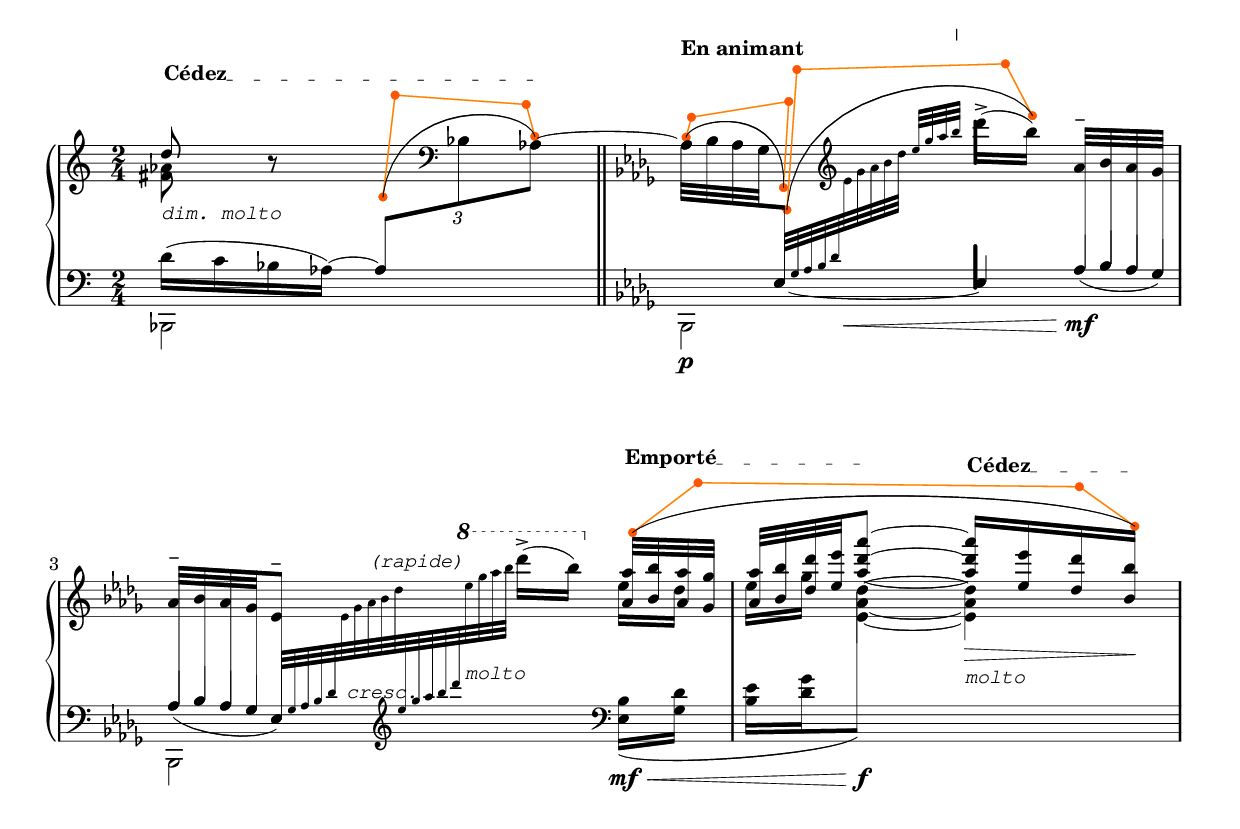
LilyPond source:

%
% Created (24/06/2020) by Paolo-Prete.
% This file is part of Spontini-Editor project.
%
% Spontini-Editor is free software: you can redistribute it and/or modify
% it under the terms of the GNU General Public License as published by
% the Free Software Foundation, either version 3 of the License, or
% (at your option) any later version.
% Spontini-Editor is distributed in the hope that it will be useful,
% but WITHOUT ANY WARRANTY; without even the implied warranty of
% MERCHANTABILITY or FITNESS FOR A PARTICULAR PURPOSE.  See the
% GNU General Public License for more details.
%
% You should have received a copy of the GNU General Public License
% along with Spontini-Editor. If not, see <http://www.gnu.org/licenses/>.
%

\include "../lib/ly/jssvg.ly"
\include "../lib/ly/tabular-functions.ly"
%
% Created (24/06/2020) by Paolo-Prete.
% This file is part of Spontini-Editor project.
%
% Spontini-Editor is free software: you can redistribute it and/or modify
% it under the terms of the GNU General Public License as published by
% the Free Software Foundation, either version 3 of the License, or
% (at your option) any later version.
% Spontini-Editor is distributed in the hope that it will be useful,
% but WITHOUT ANY WARRANTY; without even the implied warranty of
% MERCHANTABILITY or FITNESS FOR A PARTICULAR PURPOSE.  See the
% GNU General Public License for more details.
%
% You should have received a copy of the GNU General Public License
% along with Spontini-Editor. If not, see <http://www.gnu.org/licenses/>.
%

#(define volatinaFontSize -4.8)
volatina = #(define-music-function (parser location frac mus) (pair? ly:music?)
#{
   \override Voice.NoteHead.font-size = #volatinaFontSize
   \override Voice.Rest.font-size = #volatinaFontSize
   \override Voice.Accidental.font-size = #volatinaFontSize
   \override Voice.Script.font-size = #volatinaFontSize
   \once \override Voice.TupletBracket.stencil = ##f
   \once \override Voice.TupletNumber.stencil = ##f
   \tuplet $frac $mus
   \revert Voice.NoteHead.font-size
   \revert Voice.Rest.font-size
   \revert Voice.Accidental.font-size
   \revert Voice.Script.font-size
#})

shClefAtLeft = #(define-music-function (parser location num) (number?)
#{ \once\override Staff.Clef.X-extent = #(cons num num) #})

% Thanks to Harm, see: http://lilypond.1069038.n5.nabble.com/angle-of-a-tuplet-bracket-td55019.html
tupletAngles =
#(define-music-function (parser location y-off angl)(number? number?)
"
 angl is supposed to be the angle of the TupletBracket in degrees,
 y-off a (possible) offset in Y-direction
 "
#{
\once\override TupletBracket.after-line-breaking =
#(lambda (grob)
  (let* ((pos (ly:grob-property grob 'positions))
         (y-length (interval-length pos))
         (st (ly:tuplet-bracket::print grob))
         (st-x-ext (ly:stencil-extent st X))
         (st-x-length (interval-length st-x-ext))
         (alpha (degrees->radians angl))
         (new-start (+ (car pos) y-off))
         (new-y (* st-x-length (tan alpha))))
  (ly:grob-set-property! grob 'positions (cons new-start (+ new-start new-y)))))
#})

checkFontFile = #(define-scheme-function (parser location fontName fontFile) (string? string?)
(let
  ((warning (not (string-contains (ly:font-config-get-font-file fontName) fontFile))))
  (if warning
    (begin
      (display "\nwarning: font '")
      (display fontFile)
      (display "' not found!\n")
    )
  )
))

#(define dummyNum 0)
CHUNKSTART = {}
CHUNKEND = {}
COMMONDELIMITER = #(define-scheme-function (parser location) () (set! dummyNum 0))
SECTIONSTART = #(define-scheme-function (parser location sectionNum) (number?) (set! dummyNum 0))
LINKPAGEBREAK = #(define-scheme-function (parser location pbNum) (number?) (set! dummyNum 0))
SECTIONEND = #(define-scheme-function (parser location) () (set! dummyNum 0))
UNLINKPAGEBREAK = #(define-scheme-function (parser location) () (set! dummyNum 0))
pageBreakDummy = {}

\version "2.19.84"

%-------------------%
% START LAYOUT DEFS %
%-------------------%

setLayoutVars = {

#(set! volatinaFontSize -4.8)
\override Staff.VerticalAxisGroup.staff-staff-spacing =
#'((basic-distance . 9)
(minimum-distance . 12)
(maximum-distance . 9)
(padding . -9)
(stretchability . 0))
$(set! cpDiameter 0.4)
\set Score.proportionalNotationDuration = #(ly:make-moment 1/32)
\override Score.Script.padding = 0.4
\override Score.Stem.thickness = #1
\override Score.StaffSymbol.thickness = #0.55
\override Score.StaffSymbol.staff-space = #0.85
\override Score.Script.font-size = #-2
\override Score.DynamicText.font-size = #-1
\override Score.Accidental.font-size = #-2
\override Score.KeySignature.font-size = #-2
\override Score.NoteHead.font-size = #-1.8
\override Score.Rest.font-size = #-1
\override Score.Clef.font-size = #-1.3
\override Score.Dots.font-size = #-1.3
\override Score.TimeSignature.font-size = #-1.3
\override Score.TextScript.font-size = #2
\override Score.TextScript.outside-staff-padding = #1
\override Score.TextSpanner.outside-staff-padding = #1
\override Score.OttavaBracket.outside-staff-padding = #0.7
\override Score.Script.padding = #0.8
\override Score.Script.outside-staff-padding = #0.8
\override Score.DynamicLineSpanner.padding = #0.8
\override Score.DynamicLineSpanner.outside-staff-padding = #0.8
% Ensures compatibility for Chrome/ium and FF
\override Score.TextScript.font-family = #'typewriter

% Set this to "true" if you want to show colored layers
% (NOTE: If it is set to "true", jstweaks can't be modified)
#(showColoredLayers "false")

#(set! showEditorStuff "true")

}

\paper {
  indent = 0\cm
  system-system-spacing.basic-distance = #30
}

startAgogicSpan = #(define-music-function (parser location str mus) (string? ly:music?) #{
 \once \override Staff.TextSpanner.bound-details.left.text = \markup { \normal-text \small \bold #str } $mus \startTextSpan
#})

stopAgogicSpan = #(define-music-function (parser location mus) (ly:music?) #{
 $mus \stopTextSpan
#})

exprMark =  #(define-music-function (parser location str) (string?)
#{ -\markup { \small \italic #str } #})

agogicMark =  #(define-music-function (parser location str) (string?)
#{ -\markup { \normal-text \small \bold #str } #})

%-------------------%
% END LAYOUT DEFS %
%-------------------%

%-----------------%
% START __JSSVG__ %
%-----------------%

"j8" = #(define-music-function (parser location mus) (ly:music?) #{
\jsTweak "10" "extra-offset" #'(0.545 . -1.299) $mus
#})

"j7" = #(define-music-function (parser location mus) (ly:music?) #{
\jsOnceOverride "8" "X-offset" #'(1.800) NoteColumn $mus
#})

"j6" = #(define-music-function (parser location mus) (ly:music?) #{
\jsShape "7" "cpts" #'((0.667 . -4.639) (0.154 . 3.547) (1.496 . 0.847) (0 . 0)) $mus
#})

"j5" = #(define-music-function (parser location mus) (ly:music?) #{
\jsShape "6" "cpts" #'((1.054 . -9.976) (-0.202 . 3.838) (0.037 . 2.171) (0.121 . -2.154)) $mus
#})

"j4" = #(define-music-function (parser location mus) (ly:music?) #{
\jsOnceOffset "5" "positions" #'(-0.526 . 1.754) $mus
#})

"j3" = #(define-music-function (parser location mus) (ly:music?) #{
\jsShape "4" "cpts" #'((-0.019 . -0.09) (-0.989 . 0.794) (3.719 . 2.89) (1.865 . -5.302)) $mus
#})

"j2" = #(define-music-function (parser location mus) (ly:music?) #{
\jsOnceOffset "3" "positions" #'(-1.053 . 3.332) $mus
#})

"j1" = #(define-music-function (parser location mus) (ly:music?) #{
\jsOnceOverride "2" "extra-offset-y" #'(-2.612) TupletNumber $mus
#})

%-----------------%
% END __JSSVG__   %
%-----------------%

%----------------%
% START __VARS__ %
%----------------%

#(define v2 #{
\once \override Voice.NoteColumn.X-offset = 0.3
#})

#(define v1 #{
% prevents a "may not find good beam slope" warning
\once \override Beam.positions = #'( 7 . 7)
#})

%----------------%
% END __VARS__   %
%----------------%

upper = {

%%%%%%%%%%%%%%%%%%%%%%%%%%%
%%%%%%%%%%%%%%%%%%%%%%%%%%%
%%%%       SCORE       %%%%
%%%%%%%%%%%%%%%%%%%%%%%%%%%
%%%%%%%%%%%%%%%%%%%%%%%%%%%

%%%%%%%%%%%%%%%%%%%%%%%%%%%%%%%%%%%%%%%%%%%%%%%%%%%%%%%%%%%%%%%%%%%%%
% Préludes, Livre 1 (Debussy, Claude)
% ... Voiles (extrait)
% https://imslp.org/wiki/Pr%C3%A9ludes%2C_Livre_1_(Debussy%2C_Claude)
%%%%%%%%%%%%%%%%%%%%%%%%%%%%%%%%%%%%%%%%%%%%%%%%%%%%%%%%%%%%%%%%%%%%%

\setLayoutVars

%%%%%%%%%%%%%%%
%% MEASURE 1 %%
%%%%%%%%%%%%%%%

\time 2/4

<<

%% LAYER 1
\setCrossStaffVoiceContext "ctx1"
\easyCrossStaffII #layer1DefaultColor %TMODE
  { \CS \clef treble \startAgogicSpan "Cédez" s16 \CS s  \CS \vTwoTemp s \CS s      \CS \"j1" \tupletDown 3/2 ##f { s8 \"j6" \( \CS \clef bass bes \CS \stopAgogicSpan as]~\) } \bar "||" \CS }
  { \CS \clef bass  d'16[\(                       \CS c' \CS bes         \CS as]\)~ \CS \hiddenTuplet 3/2 {  as8[               \CS s              \CS s  }                               \CS }
#'( \CS D                                         \CS -  \CS -           \CS -      \CS C                                       \CS -              \CS -                                  \CS )

\\
%% LAYER 2
\crossStaffTableVoice #layer2DefaultColor "upper"
{ \stemUp d''8 b'\rest }

\\
%% LAYER 3
\crossStaffTableVoice #layer3DefaultColor "upper"
{ \stemDown <fis' as'>8 _\exprMark "dim. molto" }

\\
%% LAYER 4
\crossStaffTableVoice #layer4DefaultColor "lower"
{ \stemDown bes,,2 }

>>

%%%%%%%%%%%%%%%
%% MEASURE 2 %%
%%%%%%%%%%%%%%%

<<

%% LAYER 1
\easyCrossStaff #layer1DefaultColor %TMODE
  { \CS \key bes \minor as32\"j4" [\"j3" \(^\agogicMark "En animant" \CS bes \CS as \CS ges \CS \vFourTemp s8\) \CS s4                      \CS }
  { \CS \key bes \minor s32\p                                        \CS s   \CS s  \CS s   \CS es8]~           \CS \once \stemUp \"j7" es4 \CS }
#'( \CS C                                                            \CS -   \CS -  \CS -   \CS -               \CS -                       \CS )

\\
%% LAYER 2
\unsetCrossStaffVoiceContext
\easyCrossStaff #layer2DefaultColor %TMODE
  { \CS s8 \CS \volatina 14/4 { \vThreeTemp { s32 \"j5" \( } \CS s   \CS s  \CS s   \CS s    \CS \clef treble es' \CS ges' \CS as' \CS bes' \CS des''] \CS es''[ \CS ges'' \CS as'' \CS bes''] } \CS \"j7" des'''16[(^> \CS bes'']\)) \CS as'32[^- \CS bes' \CS as' \CS ges'] \CS }
  { \CS s8 \CS \volatina 14/4 { $v2 $v1 es32 \"j2" [         \CS ges \CS as \CS bes \CS des' \CS s\<              \CS s    \CS s   \CS s    \CS s      \CS s     \CS s     \CS s    \CS s }      \CS s16                \CS s         \CS as32(\mf \CS bes  \CS as  \CS ges)  \CS }
#'( \CS N  \CS C                                             \CS -   \CS -  \CS -   \CS -    \CS -                \CS -    \CS -   \CS -    \CS -      \CS U     \CS -     \CS -    \CS -        \CS N                  \CS -         \CS U        \CS -    \CS -   \CS -     \CS )

\\
%% LAYER 3
\crossStaffTableVoice #layer3DefaultColor "lower"
{ \stemDown bes,,2 }

>>

\break

%%%%%%%%%%%%%%%
%% MEASURE 3 %%
%%%%%%%%%%%%%%%

% Note: setting \context Voice = "tempctx" allows to have the spanner on different measures
\once \override Score.TextSpanner.bound-details.left.text = \markup { \small \bold "Cédez" }

<<

%% LAYER 1
\easyCrossStaff #layer1DefaultColor %TMODE
  { as'32[^- \CS bes' \CS as' \CS ges' \CS es'8]^- \CS des''''16[^>( \CS bes'''])\ottava #0 \CS  es''16[ \CS des''] \CS }
  { as32(    \CS bes  \CS as  \CS ges  \CS es8)    \CS s16           \CS s                  \CS  s16     \CS s      \CS }
#'( U        \CS -    \CS -   \CS -    \CS -       \CS N             \CS -                  \CS  -       \CS -      \CS )

\\
%% LAYER 2
\easyCrossStaff #layer2DefaultColor %TMODE
  { s8 \CS \volatina 19/4 { s32       \CS s   \CS s  \CS s   \CS s    \CS es'                       \CS ges' \CS as'^\exprMark "(rapide)" \CS bes' \CS des'' \CS s                 \CS s     \CS s    \CS s     \CS s      \CS \ottava #1 es'''    \CS ges''' \CS as''' \CS bes'''] } }
  { s8 \CS \volatina 19/4 { $v2 es32[ \CS ges \CS as \CS bes \CS des' \CS s\"j8"^\exprMark "cresc." \CS s    \CS s                        \CS s    \CS s     \CS \clef treble es'' \CS ges'' \CS as'' \CS bes'' \CS des''' \CS s^\exprMark "molto" \CS s      \CS s     \CS s     }   }
#'( -  \CS C                          \CS -   \CS -  \CS -   \CS -    \CS -                         \CS -    \CS -                        \CS -    \CS -     \CS -                 \CS -     \CS -    \CS -     \CS -      \CS -                   \CS -      \CS -     \CS -         )

\\
%% LAYER 3
\crossStaffTableVoice #layer3DefaultColor "upper" "ctx2"
{ \stemUp s4. \startAgogicSpan "Emporté" <as'' as'>32[\jsShape "11" "cpts" #'((0 . 0) (3.556 . 1.914) (-2.512 . 0.838) (0 . 0)) ^\( <bes'' bes'> <as'' as'> <ges'' ges'>] }

\\
%% LAYER 4
\crossStaffTableVoice #layer4DefaultColor "lower"
{ \stemDown bes,,2 }

\\
%% LAYER 5
\crossStaffTableVoice #layer5DefaultColor "lower" "ctx3"
{ s4. \clef bass <es bes>16[_\(\mf\< \CS <ges des'>] }

>>

%%%%%%%%%%%%%%%
%% MEASURE 4 %%
%%%%%%%%%%%%%%%

<<

%% LAYER 1
\setCrossStaffVoiceContext "ctx3"
\easyCrossStaff #layer1DefaultColor %TMODE
  { s16          \CS s           \CS <es' as' des''>8~ \CS \once \stemDown <es' as' des''>4 \CS }
  { <bes es'>16[ \CS <des' ges'> \CS s8]\)\f           \CS s4                               \CS }
#'( D            \CS -           \CS -                 \CS N                                \CS )

\\
%% LAYER 2
\crossStaffTableVoice #layer2DefaultColor "upper" "ctx2"
{
  \stemUp <as'' as'>32[ <bes'' bes'> <des''' des''> <es''' es''> <as'' des''' as'''>8]~\stopTextSpan
  \startAgogicSpan  "Cédez" <as'' des''' as'''>16[ \>_\exprMark "molto" <es''' es''>
  <des''' des''> \stopAgogicSpan <bes'' bes'>]\)\!
}

\\
%% LAYER 3
\crossStaffTableVoice #layer3DefaultColor "upper"
{ \stemDown es''16[ ges''] }

>>

} %end upper
lower = { }

\include "../lib/ly/piano-template.ly"
